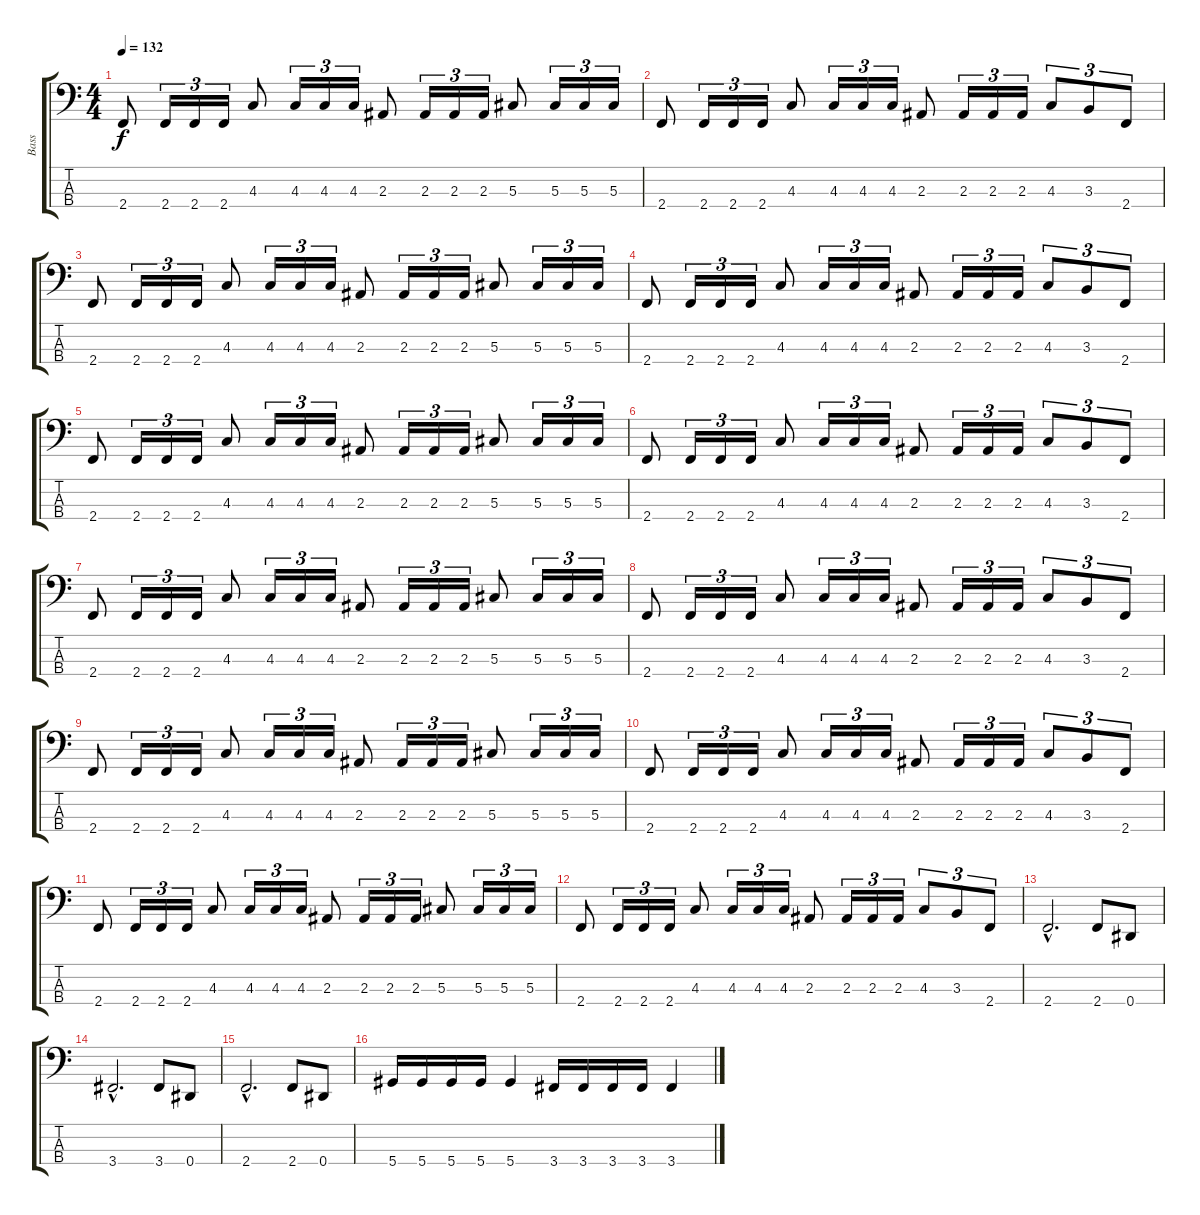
\track ("Bass" "Bass") {instrument electricbasspick}
\staff {score tabs}
\tuning (Gb2 Db2 Ab1 Eb1) {hide}
\ts (4 4)
\tempo 132
\tempo 139
\tempo 132
\clef f4
\ks c
2.4.8{dy f instrument electricbasspick} 2.4.16{tu (3 2)} 2.4.16{tu (3 2)} 2.4.16{tu (3 2)} 4.3.8 4.3.16{tu (3 2)} 4.3.16{tu (3 2)} 4.3.16{tu (3 2)} 2.3.8 2.3.16{tu (3 2)} 2.3.16{tu (3 2)} 2.3.16{tu (3 2)} 5.3.8 5.3.16{tu (3 2)} 5.3.16{tu (3 2)} 5.3.16{tu (3 2)} |
2.4.8 2.4.16{tu (3 2)} 2.4.16{tu (3 2)} 2.4.16{tu (3 2)} 4.3.8 4.3.16{tu (3 2)} 4.3.16{tu (3 2)} 4.3.16{tu (3 2)} 2.3.8 2.3.16{tu (3 2)} 2.3.16{tu (3 2)} 2.3.16{tu (3 2)} 4.3.8{tu (3 2)} 3.3.8{tu (3 2)} 2.4.8{tu (3 2)} |
2.4.8 2.4.16{tu (3 2)} 2.4.16{tu (3 2)} 2.4.16{tu (3 2)} 4.3.8 4.3.16{tu (3 2)} 4.3.16{tu (3 2)} 4.3.16{tu (3 2)} 2.3.8 2.3.16{tu (3 2)} 2.3.16{tu (3 2)} 2.3.16{tu (3 2)} 5.3.8 5.3.16{tu (3 2)} 5.3.16{tu (3 2)} 5.3.16{tu (3 2)} |
2.4.8 2.4.16{tu (3 2)} 2.4.16{tu (3 2)} 2.4.16{tu (3 2)} 4.3.8 4.3.16{tu (3 2)} 4.3.16{tu (3 2)} 4.3.16{tu (3 2)} 2.3.8 2.3.16{tu (3 2)} 2.3.16{tu (3 2)} 2.3.16{tu (3 2)} 4.3.8{tu (3 2)} 3.3.8{tu (3 2)} 2.4.8{tu (3 2)} |
2.4.8 2.4.16{tu (3 2)} 2.4.16{tu (3 2)} 2.4.16{tu (3 2)} 4.3.8 4.3.16{tu (3 2)} 4.3.16{tu (3 2)} 4.3.16{tu (3 2)} 2.3.8 2.3.16{tu (3 2)} 2.3.16{tu (3 2)} 2.3.16{tu (3 2)} 5.3.8 5.3.16{tu (3 2)} 5.3.16{tu (3 2)} 5.3.16{tu (3 2)} |
2.4.8 2.4.16{tu (3 2)} 2.4.16{tu (3 2)} 2.4.16{tu (3 2)} 4.3.8 4.3.16{tu (3 2)} 4.3.16{tu (3 2)} 4.3.16{tu (3 2)} 2.3.8 2.3.16{tu (3 2)} 2.3.16{tu (3 2)} 2.3.16{tu (3 2)} 4.3.8{tu (3 2)} 3.3.8{tu (3 2)} 2.4.8{tu (3 2)} |
2.4.8 2.4.16{tu (3 2)} 2.4.16{tu (3 2)} 2.4.16{tu (3 2)} 4.3.8 4.3.16{tu (3 2)} 4.3.16{tu (3 2)} 4.3.16{tu (3 2)} 2.3.8 2.3.16{tu (3 2)} 2.3.16{tu (3 2)} 2.3.16{tu (3 2)} 5.3.8 5.3.16{tu (3 2)} 5.3.16{tu (3 2)} 5.3.16{tu (3 2)} |
2.4.8 2.4.16{tu (3 2)} 2.4.16{tu (3 2)} 2.4.16{tu (3 2)} 4.3.8 4.3.16{tu (3 2)} 4.3.16{tu (3 2)} 4.3.16{tu (3 2)} 2.3.8 2.3.16{tu (3 2)} 2.3.16{tu (3 2)} 2.3.16{tu (3 2)} 4.3.8{tu (3 2)} 3.3.8{tu (3 2)} 2.4.8{tu (3 2)} |
2.4.8 2.4.16{tu (3 2)} 2.4.16{tu (3 2)} 2.4.16{tu (3 2)} 4.3.8 4.3.16{tu (3 2)} 4.3.16{tu (3 2)} 4.3.16{tu (3 2)} 2.3.8 2.3.16{tu (3 2)} 2.3.16{tu (3 2)} 2.3.16{tu (3 2)} 5.3.8 5.3.16{tu (3 2)} 5.3.16{tu (3 2)} 5.3.16{tu (3 2)} |
2.4.8 2.4.16{tu (3 2)} 2.4.16{tu (3 2)} 2.4.16{tu (3 2)} 4.3.8 4.3.16{tu (3 2)} 4.3.16{tu (3 2)} 4.3.16{tu (3 2)} 2.3.8 2.3.16{tu (3 2)} 2.3.16{tu (3 2)} 2.3.16{tu (3 2)} 4.3.8{tu (3 2)} 3.3.8{tu (3 2)} 2.4.8{tu (3 2)} |
2.4.8 2.4.16{tu (3 2)} 2.4.16{tu (3 2)} 2.4.16{tu (3 2)} 4.3.8 4.3.16{tu (3 2)} 4.3.16{tu (3 2)} 4.3.16{tu (3 2)} 2.3.8 2.3.16{tu (3 2)} 2.3.16{tu (3 2)} 2.3.16{tu (3 2)} 5.3.8 5.3.16{tu (3 2)} 5.3.16{tu (3 2)} 5.3.16{tu (3 2)} |
2.4.8 2.4.16{tu (3 2)} 2.4.16{tu (3 2)} 2.4.16{tu (3 2)} 4.3.8 4.3.16{tu (3 2)} 4.3.16{tu (3 2)} 4.3.16{tu (3 2)} 2.3.8 2.3.16{tu (3 2)} 2.3.16{tu (3 2)} 2.3.16{tu (3 2)} 4.3.8{tu (3 2)} 3.3.8{tu (3 2)} 2.4.8{tu (3 2)} |
2.4{hac}.2{d} 2.4.8 0.4.8 |
3.4{hac}.2{d} 3.4.8 0.4.8 |
2.4{hac}.2{d} 2.4.8 0.4.8 |
5.4.16 5.4.16 5.4.16 5.4.16 5.4.4 3.4.16 3.4.16 3.4.16 3.4.16 3.4.4
